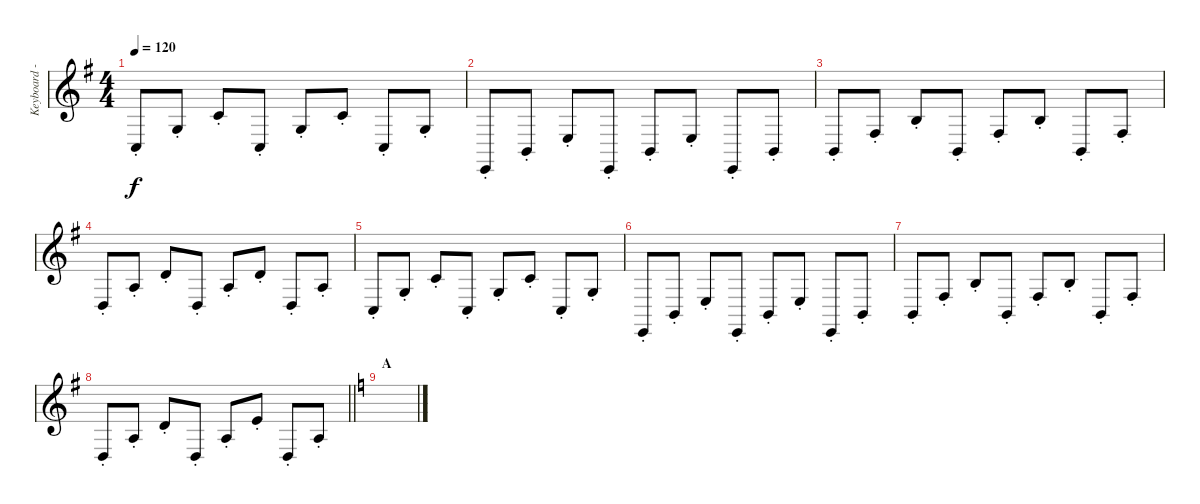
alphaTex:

\track ("Keyboard - Riff B" "Keyboard -") {instrument brightacousticpiano}
\staff {score}
\tuning (E4 B3 G3 D3 A2 D2) {hide}
\ts (4 4)
\tempo 120
\clef g2
\ks g
3.5{st}.8{dy f} 0.3{st}.8 1.2{st}.8 3.5{st}.8 0.3{st}.8 1.2{st}.8 3.5{st}.8 0.3{st}.8 |
2.6{st}.8 2.5{st}.8 2.4{st}.8 2.6{st}.8 2.5{st}.8 2.4{st}.8 2.6{st}.8 2.5{st}.8 |
2.5{st}.8 4.4{st}.8 0.2{st}.8 2.5{st}.8 4.4{st}.8 0.2{st}.8 2.5{st}.8 4.4{st}.8 |
0.4{st}.8 2.3{st}.8 3.2{st}.8 0.4{st}.8 2.3{st}.8 3.2{st}.8 0.4{st}.8 2.3{st}.8 |
3.5{st}.8 0.3{st}.8 1.2{st}.8 3.5{st}.8 0.3{st}.8 1.2{st}.8 3.5{st}.8 0.3{st}.8 |
2.6{st}.8 2.5{st}.8 2.4{st}.8 2.6{st}.8 2.5{st}.8 2.4{st}.8 2.6{st}.8 2.5{st}.8 |
2.5{st}.8 4.4{st}.8 0.2{st}.8 2.5{st}.8 4.4{st}.8 0.2{st}.8 2.5{st}.8 4.4{st}.8 |
\barLineRight lightlight
0.4{st}.8 2.3{st}.8 3.2{st}.8 0.4{st}.8 2.3{st}.8 0.1{st}.8 0.4{st}.8 2.3{st}.8 |
\section ("" "A")
\ks c
